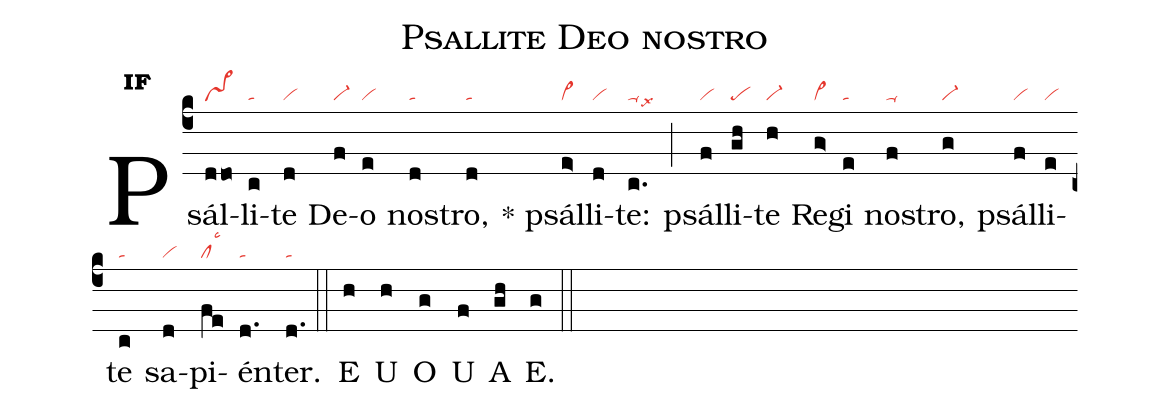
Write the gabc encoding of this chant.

name:Psallite Deo nostro;
office-part:an;
mode:1f;
nabc-lines:1;
%%
initial-style: 1;
name: Psallite Deo nostro;
mode: 1;
office-part: Antiphona;
annotation: Ant.;
annotation: i g;
nabc-lines: 1;
%%
(c4) Psál(ddo>|vs>)li(c|ta)te(d|vi) De(f|vi-)o(e|vi) nos(d|ta)tro,(d|ta) <sp>*</sp> psál(e>|vi>)li(d|vi)te:(c.|ta-lsx9) (;) psál(f|vi)li(gh|pe)te(h|vi-) Re(g>|vi>)gi(e|ta) no(f|ta-)stro,(g|vi-) psál(f|vi)li(e|vi)te(c|ta) sa(d|vi)pi(fe|cllsc3)én(d.|ta)ter.(d.|ta) (::)
<eu>E(h) U(h) O(g) U(f) A(gh) E.(g) </eu>(::)
